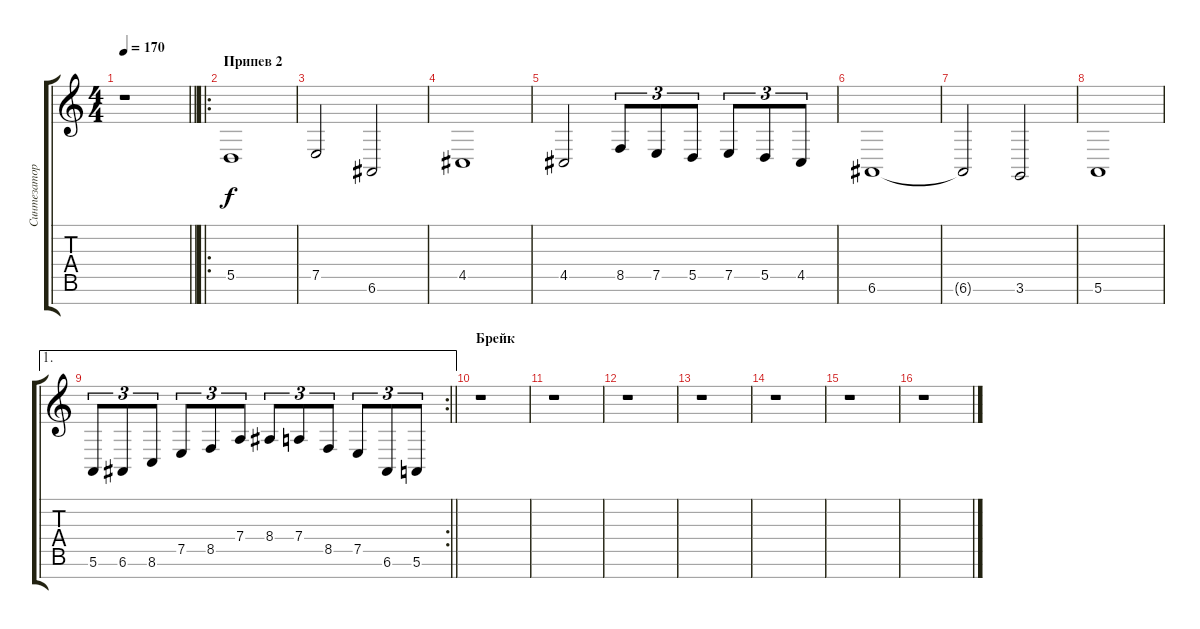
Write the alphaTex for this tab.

\track ("Синтезатор Links" "Синтезатор") {instrument stringensemble1}
\staff {score tabs}
\tuning (E4 B3 G3 D3 A2 E2 B1) {hide}
\ts (4 4)
\tempo 170
\clef g2
\barLineRight lightlight
\ks c
r.1{dy f} |
\ro
\section ("" "Припев 2")
5.5.1 |
7.5.2 6.6.2 |
4.5.1 |
4.5.2 8.5.8{tu (3 2)} 7.5.8{tu (3 2)} 5.5.8{tu (3 2)} 7.5.8{tu (3 2)} 5.5.8{tu (3 2)} 4.5.8{tu (3 2)} |
6.6.1 |
6.6{t}.2 3.6.2 |
5.6.1 |
\ae 1
\rc 2
\barLineRight lightlight
5.6.8{tu (3 2)} 6.6.8{tu (3 2)} 8.6.8{tu (3 2)} 7.5.8{tu (3 2)} 8.5.8{tu (3 2)} 7.4.8{tu (3 2)} 8.4.8{tu (3 2)} 7.4.8{tu (3 2)} 8.5.8{tu (3 2)} 7.5.8{tu (3 2)} 6.6.8{tu (3 2)} 5.6.8{tu (3 2)} |
\section ("" "Брейк")
r.1 |
r.1 |
r.1 |
r.1 |
r.1 |
r.1 |
r.1
